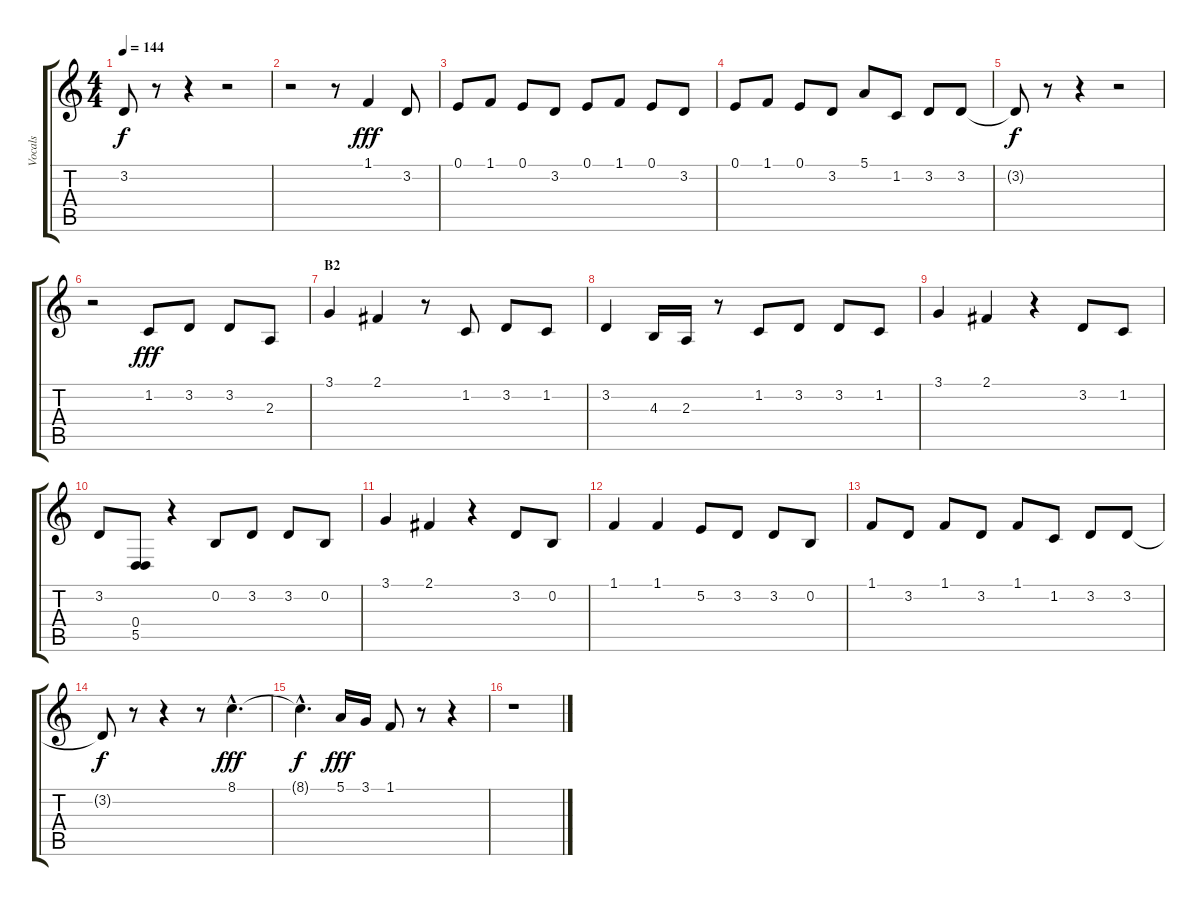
\track ("Vocals" "Vocals") {instrument lead6voice}
\staff {score tabs}
\tuning (E4 B3 G3 D3 A2 E2) {hide}
\ts (4 4)
\tempo 144
\clef g2
\ks c
3.2{t}.8{dy f} r.8 r.4 r.2 |
r.2 r.8 1.1.4{dy fff} 3.2.8 |
0.1.8 1.1.8 0.1.8 3.2.8 0.1.8 1.1.8 0.1.8 3.2.8 |
0.1.8 1.1.8 0.1.8 3.2.8 5.1.8 1.2.8 3.2.8 3.2.8 |
3.2{t}.8{dy f} r.8 r.4 r.2 |
r.2 1.2.8{dy fff} 3.2.8 3.2.8 2.3.8 |
\section ("" "B2")
3.1.4 2.1.4 r.8 1.2.8 3.2.8 1.2.8 |
3.2.4 4.3.16 2.3.16 r.8 1.2.8 3.2.8 3.2.8 1.2.8 |
3.1.4 2.1.4 r.4 3.2.8 1.2.8 |
3.2.8 (0.4 5.5).8 r.4 0.2.8 3.2.8 3.2.8 0.2.8 |
3.1.4 2.1.4 r.4 3.2.8 0.2.8 |
1.1.4 1.1.4 5.2.8 3.2.8 3.2.8 0.2.8 |
1.1.8 3.2.8 1.1.8 3.2.8 1.1.8 1.2.8 3.2.8 3.2.8 |
3.2{t}.8{dy f} r.8 r.4 r.8 8.1{hac}.4{d dy fff} |
8.1{hac t}.4{d dy f} 5.1.16{dy fff} 3.1.16 1.1.8 r.8 r.4 |
r.1
